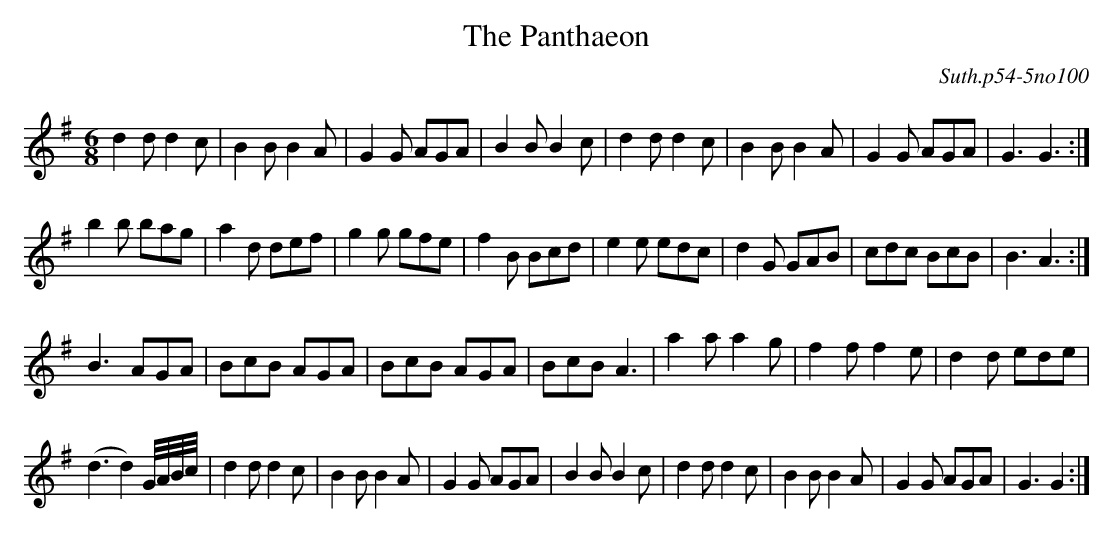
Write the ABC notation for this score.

X:1
T:The Panthaeon
C:Suth.p54-5no100
M:6/8
L:1/8
K:G
d2dd2c|B2BB2A|G2G AGA|B2BB2c|d2dd2c|B2BB2A|G2G AGA|G3G3:|
b2b bag|a2d def|g2g gfe|f2B Bcd|e2e edc|d2G GAB|cdc BcB|B3A3:|
B3AGA|BcB AGA|BcB AGA|BcB A3|a2aa2g|f2ff2e|d2d ede|
(d3d2)G//A//B//c//|d2dd2c|B2BB2A|G2G AGA|B2BB2c|d2dd2c|B2BB2A|G2G AGA|G3G2:|
